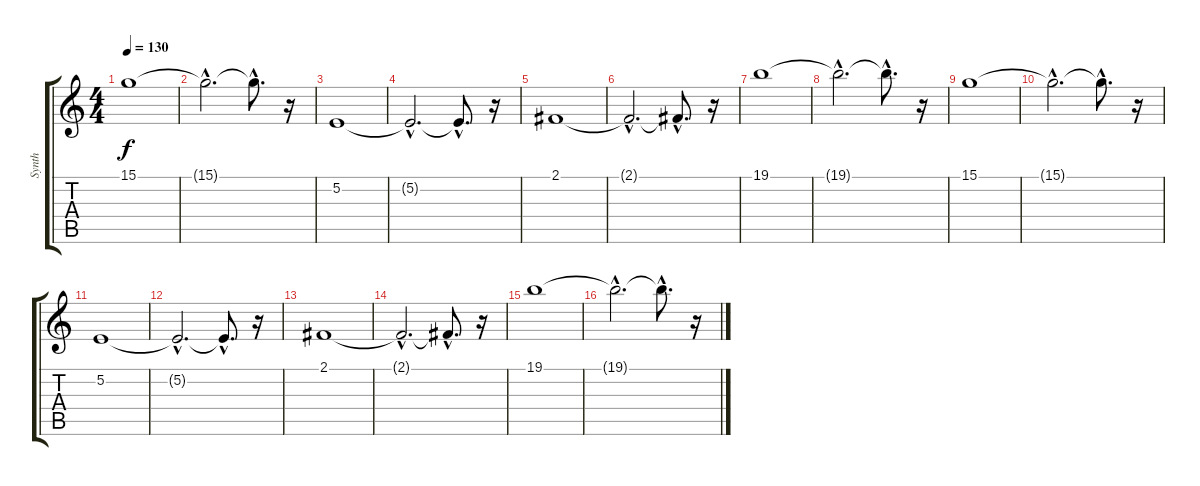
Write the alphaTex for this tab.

\track ("Synth" "Synth") {instrument synthstrings2}
\staff {score tabs}
\tuning (E4 B3 G3 D3 A2 E2) {hide}
\ts (4 4)
\tempo 130
\clef g2
\ks c
15.1.1{dy f} |
15.1{hac t}.2{d} 15.1{hac t}.8{d} r.16 |
5.2.1 |
5.2{hac t}.2{d} 5.2{hac t}.8{d} r.16 |
2.1.1 |
2.1{hac t}.2{d} 2.1{hac t}.8{d} r.16 |
19.1.1 |
19.1{hac t}.2{d} 19.1{hac t}.8{d} r.16 |
15.1.1 |
15.1{hac t}.2{d} 15.1{hac t}.8{d} r.16 |
5.2.1 |
5.2{hac t}.2{d} 5.2{hac t}.8{d} r.16 |
2.1.1 |
2.1{hac t}.2{d} 2.1{hac t}.8{d} r.16 |
19.1.1 |
19.1{hac t}.2{d} 19.1{hac t}.8{d} r.16
